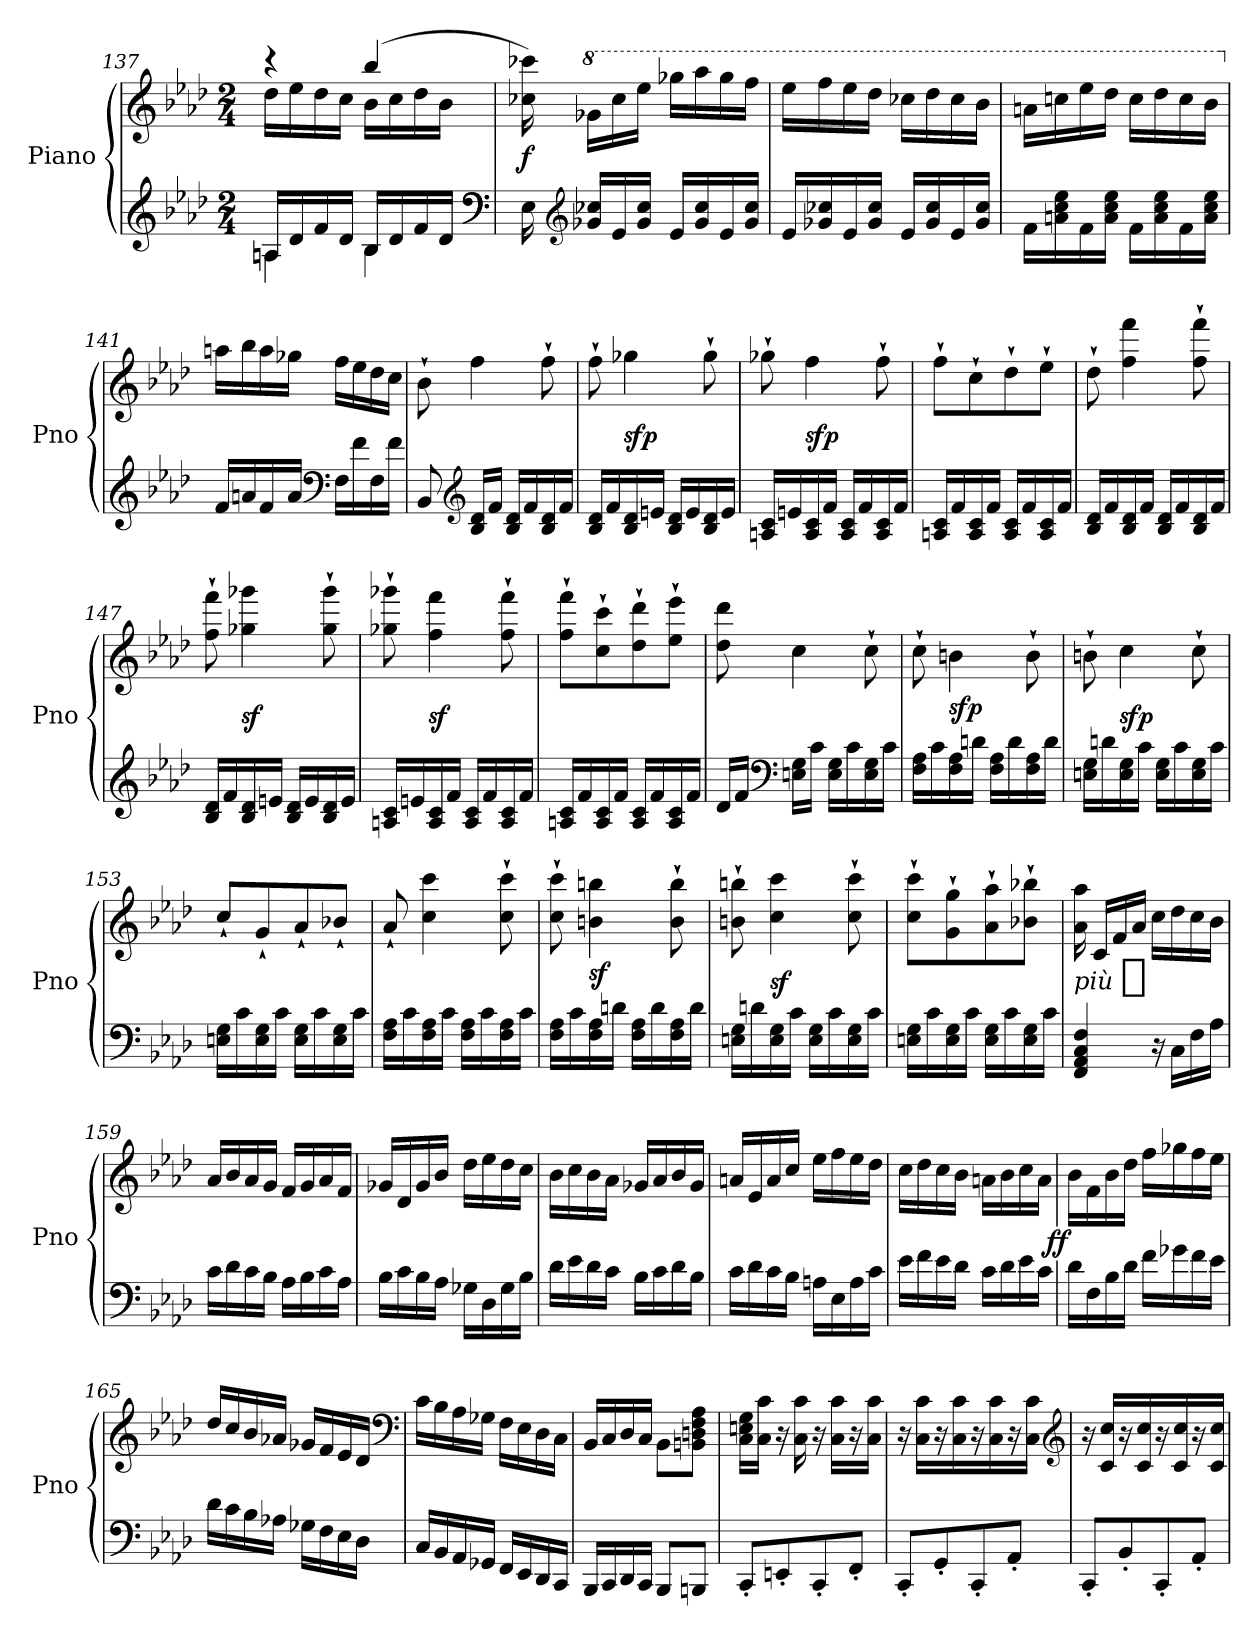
**kern	**kern	**dynam
*part1	*part1	*part1
*staff2	*staff1	*staff1/2
*I"Piano	*	*
*I'Pno	*	*
*clefG2	*clefG2	*
*k[b-e-a-d-]	*k[b-e-a-d-]	*
*f:	*f:	*
*M2/4	*M2/4	*
=137	=137	=137
*^	*^	*
16AnLL	4An	4rccc	16dd-LL	.
16d-	.	.	16ee-	.
16f	.	.	16dd-	.
16d-JJ	.	.	16ccJJ	.
16B-LL	4B-	(4bb-	16b-LL	.
16d-	.	.	16cc	.
16f	.	.	16dd-	.
16d-JJ	.	.	16b-JJ	.
*v	*v	*	*	*
*	*v	*v	*
*clefF4	*	*
=138	=138	=138
16E-	16cc-X 16ccc-X)	f
*clefG2	*	*
*	*8va	*
16g-X 16cc-XLL	16gg-XLL	.
16e-	16ccc-	.
16g- 16cc-JJ	16eee-JJ	.
16e-LL	16ggg-XLL	.
16g- 16cc-	16aaa-	.
16e-	16ggg-	.
16g- 16cc-JJ	16fffJJ	.
=139	=139	=139
16e-LL	16eee-LL	.
16g-X 16cc-X	16fff	.
16e-	16eee-	.
16g- 16cc-JJ	16ddd-JJ	.
16e-LL	16ccc-XLL	.
16g- 16cc-	16ddd-	.
16e-	16ccc-	.
16g- 16cc-JJ	16bb-JJ	.
=140	=140	=140
16f\LL	16aanLL	.
16an\ 16cc\ 16ee-\	16cccn	.
16f\	16eee-	.
16a\ 16cc\ 16ee-\JJ	16ddd-JJ	.
16f\LL	16cccLL	.
16a\ 16cc\ 16ee-\	16ddd-	.
16f\	16ccc	.
16a\ 16cc\ 16ee-\JJ	16bb-JJ	.
=141	=141	=141
*	*X8va	*
16fLL	16aanLL	.
16an	16bb-	.
16f	16aa	.
16aJJ	16gg-XJJ	.
*clefF4	*	*
16FLL	16ffLL	.
16f	16ee-	.
16F	16dd-	.
16fJJ	16ccJJ	.
=142	=142	=142
8BB-	8b-`	.
*clefG2	*	*
!	!	!LO:DY:b=2
16B- 16d-LL	4ff	p sfp
16fJJ	.	.
16B- 16d-LL	.	.
16f	.	.
16B- 16d-	8ff`	.
16fJJ	.	.
=143	=143	=143
16B- 16d-LL	8ff`	.
16f	.	.
16B- 16d-	4gg-X	sfp
16enJJ	.	.
16B- 16d-LL	.	.
16e	.	.
16B- 16d-	8gg-`	.
16eJJ	.	.
=144	=144	=144
16An 16cLL	8gg-X`	.
16en	.	.
16A 16c	4ff	sfp
16fJJ	.	.
16A 16cLL	.	.
16f	.	.
16A 16c	8ff`	.
16fJJ	.	.
=145	=145	=145
16An 16cLL	8ff`L	.
16f	.	.
16A 16c	8cc`	.
16fJJ	.	.
16A 16cLL	8dd-`	.
16f	.	.
16A 16c	8ee-`J	.
16fJJ	.	.
=146	=146	=146
16B- 16d-LL	8dd-`	.
16f	.	.
!	!	!LO:DY:b=2
16B- 16d-	4ff 4fff	f sf
16fJJ	.	.
16B- 16d-LL	.	.
16f	.	.
16B- 16d-	8ff` 8fff`	.
16fJJ	.	.
=147	=147	=147
16B- 16d-LL	8ff` 8fff`	.
16f	.	.
16B- 16d-	4gg-X 4ggg-X	sf
16enJJ	.	.
16B- 16d-LL	.	.
16e	.	.
16B- 16d-	8gg-` 8ggg-`	.
16eJJ	.	.
=148	=148	=148
16An 16cLL	8gg-X` 8ggg-X`	.
16en	.	.
16A 16c	4ff 4fff	sf
16fJJ	.	.
16A 16cLL	.	.
16f	.	.
16A 16c	8ff` 8fff`	.
16fJJ	.	.
=149	=149	=149
16An 16cLL	8ff` 8fff`L	.
16f	.	.
16A 16c	8cc` 8ccc`	.
16fJJ	.	.
16A 16cLL	8dd-` 8ddd-`	.
16f	.	.
16A 16c	8ee-` 8eee-`J	.
16fJJ	.	.
=150	=150	=150
16d-LL	8dd- 8ddd-	.
16fJJ	.	.
*clefF4	*	*
!	!	!LO:DY:b=2
16En 16GLL	4cc	p sfp
16cJJ	.	.
16E 16GLL	.	.
16c	.	.
16E 16G	8cc`	.
16cJJ	.	.
=151	=151	=151
16F 16A-LL	8cc`	.
16c	.	.
16F 16A-	4bn	sfp
16dnJJ	.	.
16F 16A-LL	.	.
16d	.	.
16F 16A-	8b`	.
16dJJ	.	.
=152	=152	=152
16En 16GLL	8bn`	.
16dn	.	.
16E 16G	4cc	sfp
16cJJ	.	.
16E 16GLL	.	.
16c	.	.
16E 16G	8cc`	.
16cJJ	.	.
=153	=153	=153
16En 16GLL	8cc`L	.
16c	.	.
16E 16G	8g`	.
16cJJ	.	.
16E 16GLL	8a-`	.
16c	.	.
16E 16G	8b-X`J	.
16cJJ	.	.
=154	=154	=154
16F 16A-LL	8a-`	.
16c	.	.
!	!	!LO:DY:b=2
16F 16A-	4cc 4ccc	f sf
16cJJ	.	.
16F 16A-LL	.	.
16c	.	.
16F 16A-	8cc` 8ccc`	.
16cJJ	.	.
=155	=155	=155
16F 16A-LL	8cc` 8ccc`	.
16c	.	.
16F 16A-	4bn 4bbn	sf
16dnJJ	.	.
16F 16A-LL	.	.
16d	.	.
16F 16A-	8b` 8bb`	.
16dJJ	.	.
=156	=156	=156
16En 16GLL	8bn` 8bbn`	.
16dn	.	.
16E 16G	4cc 4ccc	sf
16cJJ	.	.
16E 16GLL	.	.
16c	.	.
16E 16G	8cc` 8ccc`	.
16cJJ	.	.
=157	=157	=157
16En 16GLL	8cc` 8ccc`L	.
16c	.	.
16E 16G	8g` 8gg`	.
16cJJ	.	.
16E 16GLL	8a-` 8aa-`	.
16c	.	.
16E 16G	8b-X` 8bb-X`J	.
16cJJ	.	.
=158	=158	=158
!	!	!LO:DY:t=pi&ugrave; %s
4FF 4AA- 4C 4F	16a- 16aa-	f
.	16cLL	.
.	16f	.
.	16a-JJ	.
16r	16ccLL	.
16CLL	16dd-	.
16F	16cc	.
16A-JJ	16b-JJ	.
=159	=159	=159
16cLL	16a-LL	.
16d-	16b-	.
16c	16a-	.
16B-JJ	16gJJ	.
16A-LL	16fLL	.
16B-	16g	.
16c	16a-	.
16A-JJ	16fJJ	.
=160	=160	=160
16B-LL	16g-XLL	.
16c	16d-	.
16B-	16g-	.
16A-JJ	16b-JJ	.
16G-XLL	16dd-LL	.
16D-	16ee-	.
16G-	16dd-	.
16B-JJ	16ccJJ	.
=161	=161	=161
16d-LL	16b-LL	.
16e-	16cc	.
16d-	16b-	.
16cJJ	16a-JJ	.
16B-LL	16g-XLL	.
16c	16a-	.
16d-	16b-	.
16B-JJ	16g-JJ	.
=162	=162	=162
16cLL	16anLL	.
16d-	16e-	.
16c	16a	.
16B-JJ	16ccJJ	.
16AnLL	16ee-LL	.
16E-	16ff	.
16A	16ee-	.
16cJJ	16dd-JJ	.
=163	=163	=163
16e-LL	16ccLL	.
16f	16dd-	.
16e-	16cc	.
16d-JJ	16b-JJ	.
16cLL	16an\LL	.
16d-	16b-\	.
16e-	16cc\	.
16cJJ	16a\JJ	.
=164	=164	=164
!	!	!LO:DY:rj
16d-LL	16b-\LL	ff
16F	16f\	.
16B-	16b-\	.
16d-JJ	16dd-\JJ	.
16fLL	16ffLL	.
16g-X	16gg-X	.
16f	16ff	.
16e-JJ	16ee-JJ	.
=165	=165	=165
16d-LL	16dd-/LL	.
16c	16cc/	.
16B-	16b-/	.
16A-XJJ	16a-X/JJ	.
16G-XLL	16g-XLL	.
16F	16f	.
16E-	16e-	.
16D-JJ	16d-JJ	.
*	*clefF4	*
=166	=166	=166
16CLL	16cLL	.
16BB-	16B-	.
16AA-	16A-	.
16GG-XJJ	16G-XJJ	.
16FFLL	16FLL	.
16EE-	16E-	.
16DD-	16D-	.
16CCJJ	16CJJ	.
=167	=167	=167
16BBB-LL	16BB-LL	.
16CC	16C	.
16DD-	16D-	.
16CCJJ	16CJJ	.
8BBB-L	8BB-\L	.
8BBBnJ	8BBn\ 8Dn\ 8F\ 8A-\J	.
=168	=168	=168
8CC'L	16C 16En 16GLL	.
.	16C 16cJJ	.
8EEn'	16r	.
.	16C 16c	.
8CC'	16r	.
.	16C 16cLL	.
8FF'J	16r	.
.	16C 16cJJ	.
=169	=169	=169
8CC'L	16r	.
.	16C 16cLL	.
8GG'	16r	.
.	16C 16c	.
8CC'	16r	.
.	16C 16c	.
8AA-'J	16r	.
.	16C 16cJJ	.
*	*clefG2	*
=170	=170	=170
8CC'L	16r	.
.	16c 16ccLL	.
8BB-'	16r	.
.	16c 16cc	.
8CC'	16r	.
.	16c 16cc	.
8AA-'J	16r	.
.	16c 16ccJJ	.
=	=	=
*-	*-	*-
